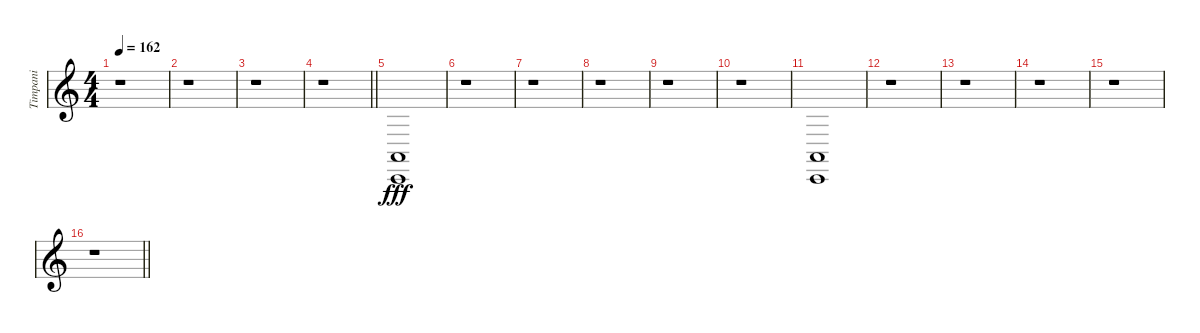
\track ("Timpani" "Timpani") {instrument timpani}
\staff {score}
\tuning (E4 B3 G3 D3 A2 C2) {hide}
\ts (4 4)
\tempo 162
\clef g2
\ks c
r.1{dy fff} |
r.1 |
r.1 |
\barLineRight lightlight
r.1 |
(0.5 0.6).1 |
r.1 |
r.1 |
r.1 |
r.1 |
r.1 |
(0.5 0.6).1 |
r.1 |
r.1 |
r.1 |
r.1 |
\barLineRight lightlight
r.1
